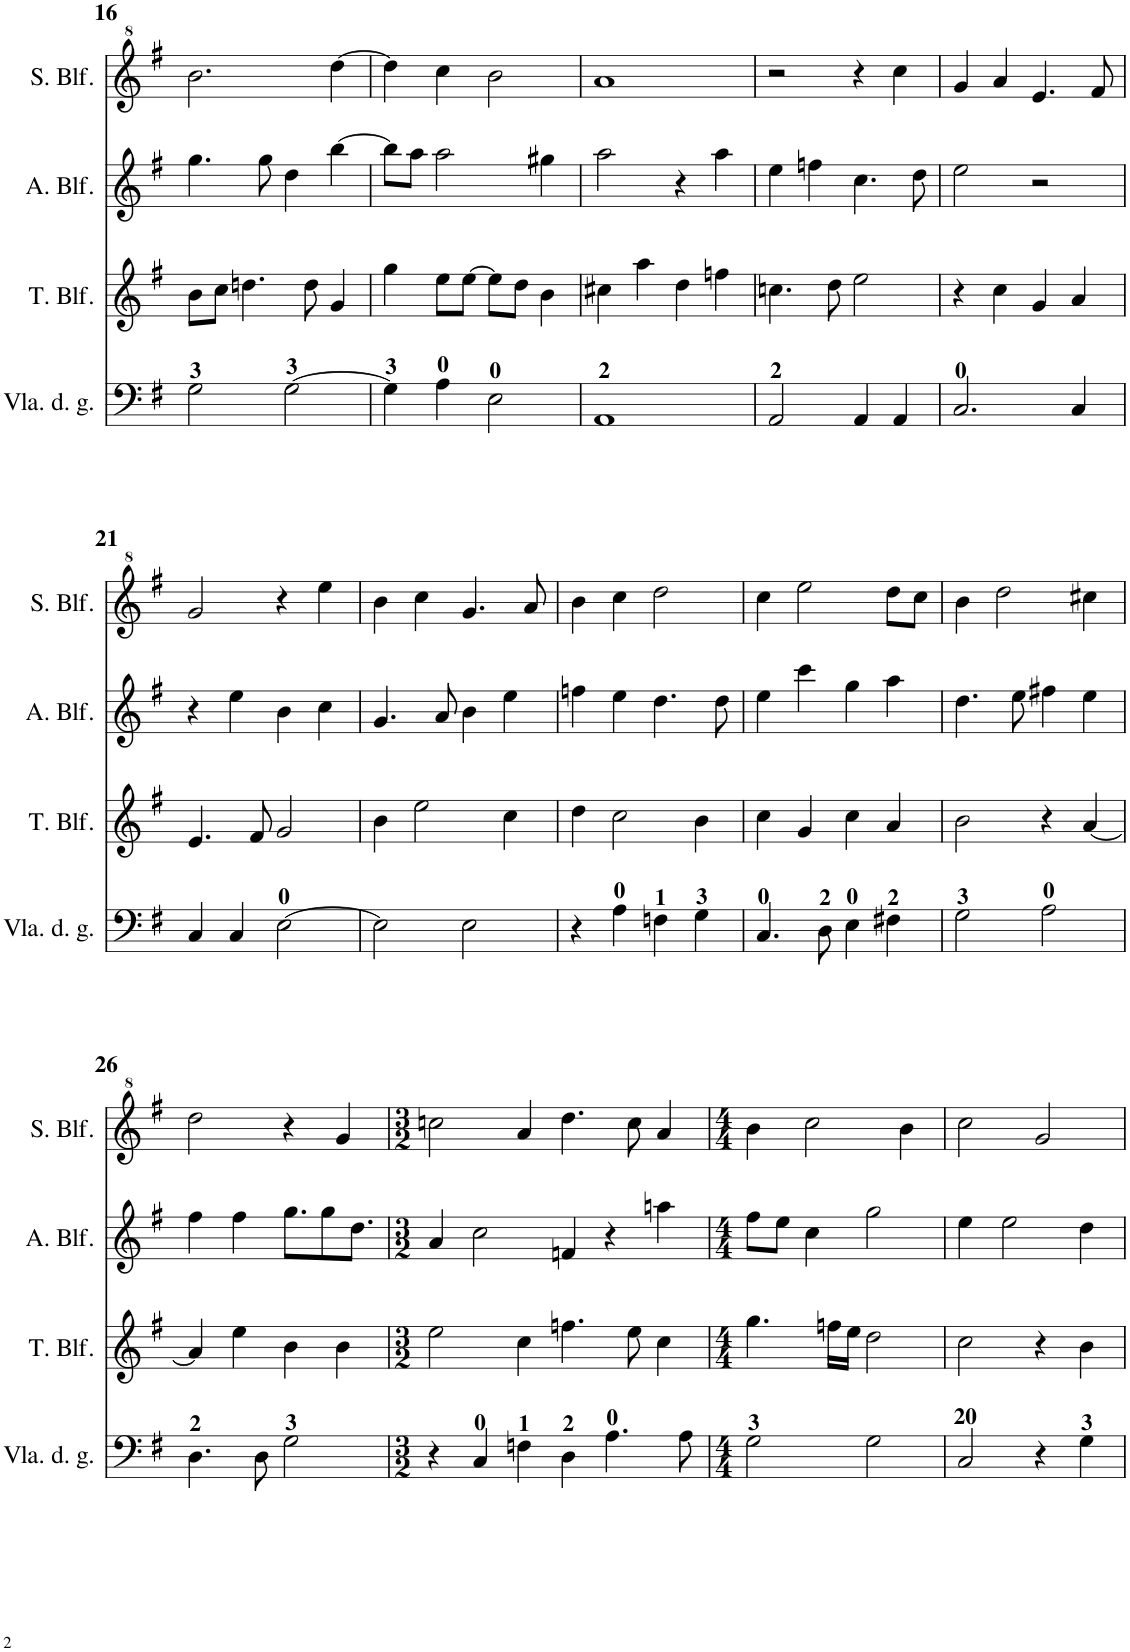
**kern	**kern	**kern	**kern
*part4	*part3	*part2	*part1
*staff4	*staff3	*staff2	*staff1
*I"Viola da gamba	*I"Tenor-blokfluit	*I"Alt-blokfuit	*I"Sopraan-blokfluit
*I'Vla. d. g.	*I'T. Blf.	*I'A. Blf.	*I'S. Blf.
!!LO:PB:g=z
*clefF4	*clefG2	*clefG2	*clefG^2
*k[f#]	*k[f#]	*k[f#]	*k[f#]
*M4/4	*M4/4	*M4/4	*M4/4
=16	=16	=16	=16
2G\	8b\L	4.gg\	2.bb\
.	8cc\J	.	.
.	4.ddn\	.	.
.	.	8gg\	.
[2G\	.	4dd\	.
.	8dd\	.	.
.	4g/	[4bb\	[4ddd\
=17	=17	=17	=17
4G\]	4gg\	8bb\L]	4ddd\]
.	.	8aa\J	.
4A\	8ee\L	2aa\	4ccc\
.	[8ee\J	.	.
2E\	8ee\L]	.	2bb\
.	8dd\J	.	.
.	4b\	4gg#X\	.
=18	=18	=18	=18
1AA	4cc#X\	2aa\	1aa
.	4aa\	.	.
.	4dd\	4r	.
.	4ffn\	4aa\	.
=19	=19	=19	=19
2AA/	4.ccn\	4ee\	2r
.	.	4ffn\	.
.	8dd\	.	.
4AA/	2ee\	4.cc\	4r
4AA/	.	.	4ccc\
.	.	8dd\	.
=20	=20	=20	=20
2.C/	4r	2ee\	4gg/
.	4cc\	.	4aa/
.	4g/	2r	4.ee/
4C/	4a/	.	.
.	.	.	8ff#/
!!LO:LB:g=z
=21	=21	=21	=21
4C/	4.e/	4r	2gg/
4C/	.	4ee\	.
.	8f#/	.	.
[2E\	2g/	4b\	4r
.	.	4cc\	4eee\
=22	=22	=22	=22
2E\]	4b\	4.g/	4bb\
.	2ee\	.	4ccc\
.	.	8a/	.
2E\	.	4b\	4.gg/
.	4cc\	4ee\	.
.	.	.	8aa/
=23	=23	=23	=23
4r	4dd\	4ffn\	4bb\
4A\	2cc\	4ee\	4ccc\
4Fn\	.	4.dd\	2ddd\
4G\	4b\	.	.
.	.	8dd\	.
=24	=24	=24	=24
4.C/	4cc\	4ee\	4ccc\
.	4g/	4ccc\	2eee\
8D\	.	.	.
4E\	4cc\	4gg\	.
4F#X\	4a/	4aa\	8ddd\L
.	.	.	8ccc\J
=25	=25	=25	=25
2G\	2b\	4.dd\	4bb\
.	.	.	2ddd\
.	.	8ee\	.
2A\	4r	4ff#X\	.
.	[4a/	4ee\	4ccc#X\
!!LO:LB:g=z
=26	=26	=26	=26
4.D\	4a/]	4ff#\	2ddd\
.	4ee\	4ff#\	.
8D\	.	.	.
2G\	4b\	8.gg\L	4r
.	.	8gg\	.
.	4b\	.	4gg/
.	.	8.dd\J	.
=27	=27	=27	=27
*M3/2	*M3/2	*M3/2	*M3/2
4r	2ee\	4a/	2cccn\
4C/	.	2cc\	.
4Fn\	4cc\	.	4aa/
4D\	4.ffn\	4fn/	4.ddd\
4.A\	.	4r	.
.	8ee\	.	8ccc\
.	4cc\	4aan\	4aa/
8A\	.	.	.
=28	=28	=28	=28
*M4/4	*M4/4	*M4/4	*M4/4
2G\	4.gg\	8ff#\L	4bb\
.	.	8ee\J	.
.	.	4cc\	2ccc\
.	16ffn\LL	.	.
.	16ee\JJ	.	.
2G\	2dd\	2gg\	.
.	.	.	4bb\
=29	=29	=29	=29
2C/	2cc\	4ee\	2ccc\
.	.	2ee\	.
4r	4r	.	2gg/
4G\	4b\	4dd\	.
=	=	=	=
*-	*-	*-	*-
